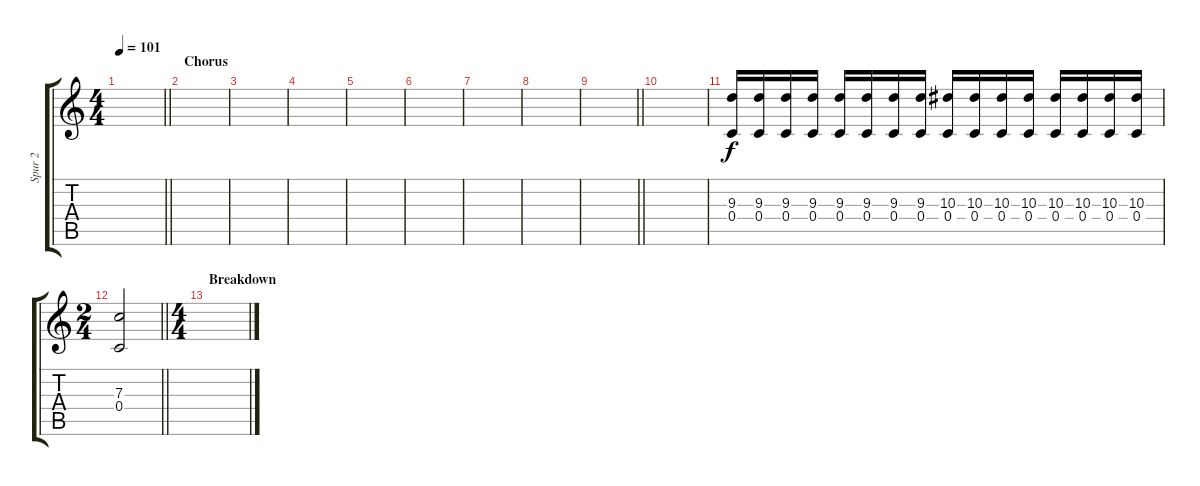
\track ("Spur 2" "Spur 2") {instrument overdrivenguitar}
\staff {score tabs}
\tuning (D4 A3 F3 C3 G2 C2) {hide}
\ts (4 4)
\tempo 101
\clef g2
\barLineRight lightlight
\ks c
|
\section ("" "Chorus")
|
|
|
|
|
|
|
\barLineRight lightlight
|
|
(9.3 0.4).16{volume 10 instrument overdrivenguitar} (9.3 0.4).16 (9.3 0.4).16 (9.3 0.4).16 (9.3 0.4).16 (9.3 0.4).16 (9.3 0.4).16 (9.3 0.4).16 (10.3 0.4).16 (10.3 0.4).16 (10.3 0.4).16 (10.3 0.4).16 (10.3 0.4).16 (10.3 0.4).16 (10.3 0.4).16 (10.3 0.4).16 |
\ts (2 4)
\barLineRight lightlight
(7.3 0.4).2{volume 16} |
\ts (4 4)
\section ("" "Breakdown")
